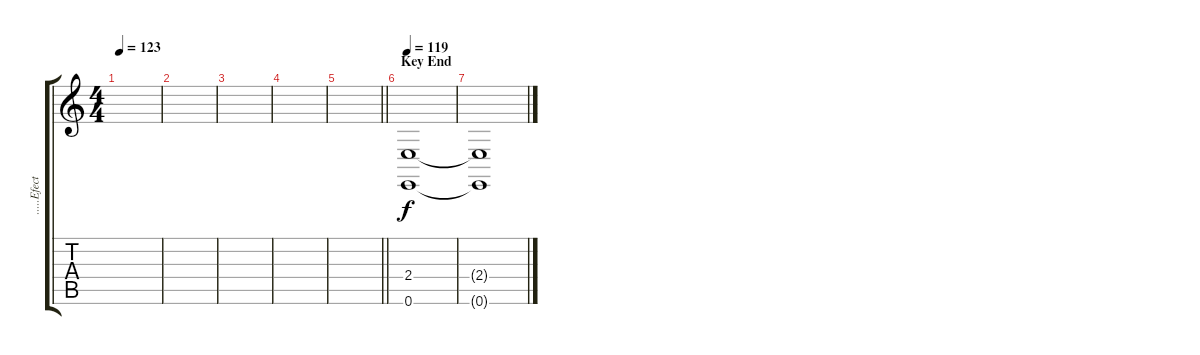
\track (".....Efects" ".....Efect") {instrument seashore}
\staff {score tabs}
\tuning (E4 B3 G3 D3 A2 E2) {hide}
\ts (4 4)
\tempo 123
\clef g2
\ks c
|
|
|
|
\barLineRight lightlight
|
\section ("" "Key End")
\tempo 119
(2.4 0.6).1{volume 1 instrument choiraahs} |
(2.4{t} 0.6{t}).1{dy f}
